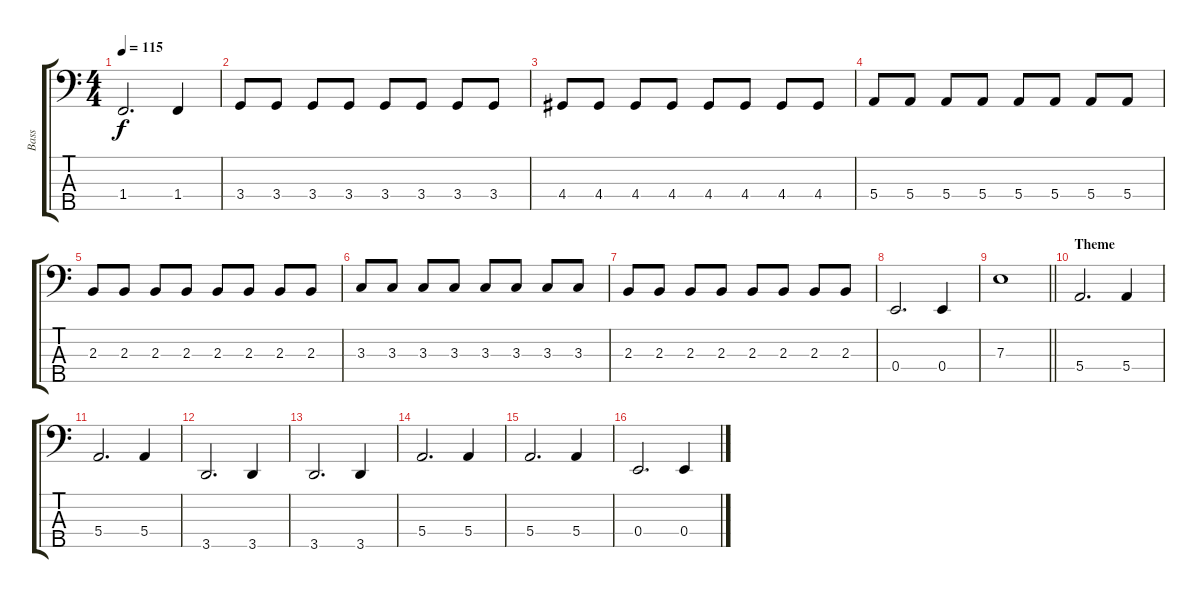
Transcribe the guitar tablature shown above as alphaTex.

\track ("Bass" "Bass") {instrument electricbassfinger}
\staff {score tabs}
\tuning (G2 D2 A1 E1 B0) {hide}
\ts (4 4)
\tempo 115
\clef f4
\ks c
1.4.2{d dy f} 1.4.4 |
3.4.8 3.4.8 3.4.8 3.4.8 3.4.8 3.4.8 3.4.8 3.4.8 |
4.4.8 4.4.8 4.4.8 4.4.8 4.4.8 4.4.8 4.4.8 4.4.8 |
5.4.8 5.4.8 5.4.8 5.4.8 5.4.8 5.4.8 5.4.8 5.4.8 |
2.3.8 2.3.8 2.3.8 2.3.8 2.3.8 2.3.8 2.3.8 2.3.8 |
3.3.8 3.3.8 3.3.8 3.3.8 3.3.8 3.3.8 3.3.8 3.3.8 |
2.3.8 2.3.8 2.3.8 2.3.8 2.3.8 2.3.8 2.3.8 2.3.8 |
0.4.2{d} 0.4.4 |
\barLineRight lightlight
7.3.1 |
\section ("" "Theme")
5.4.2{d} 5.4.4 |
5.4.2{d} 5.4.4 |
3.5.2{d} 3.5.4 |
3.5.2{d} 3.5.4 |
5.4.2{d} 5.4.4 |
5.4.2{d} 5.4.4 |
0.4.2{d} 0.4.4
